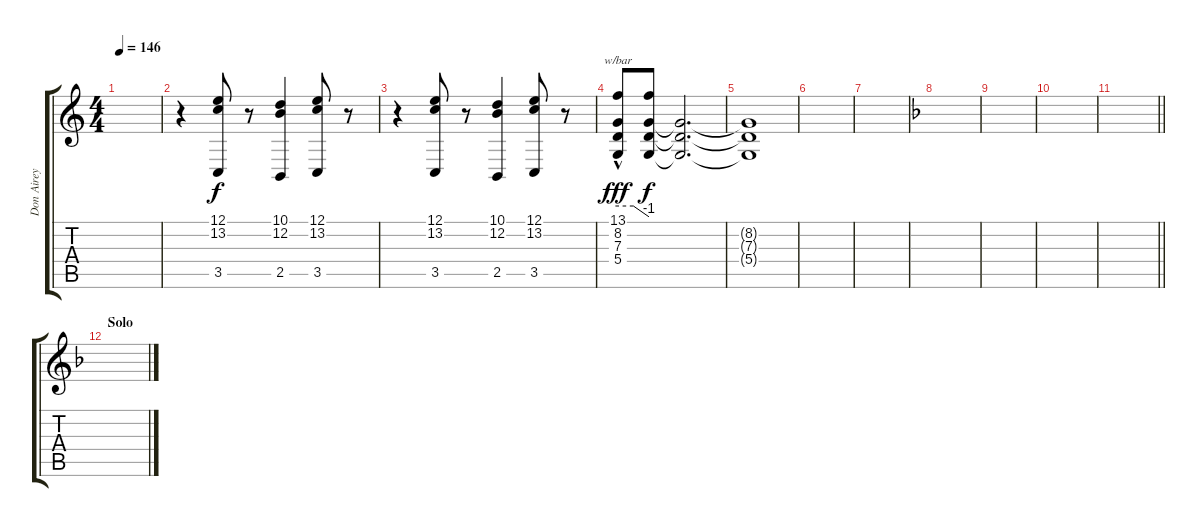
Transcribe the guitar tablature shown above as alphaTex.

\track ("Don Airey Keyboards" "Don Airey ") {instrument pad8sweep}
\staff {score tabs}
\tuning (E4 B3 G3 D3 A2 E2) {hide}
\ts (4 4)
\tempo 146
\clef g2
\ks aminor
|
r.4 (12.1 13.2 3.5).8 r.8 (10.1 12.2 2.5).4 (12.1 13.2 3.5).8 r.8 |
r.4 (12.1 13.2 3.5).8 r.8 (10.1 12.2 2.5).4 (12.1 13.2 3.5).8 r.8 |
(13.1{hac} 8.2{hac} 7.3{hac} 5.4{hac}).8{tbe (custom default 0 0 30 0 60 -4) dy fff} (13.1{t} 8.2{t} 7.3{t} 5.4{t}).8{dy f} (8.2{t} 7.3{t} 5.4{t}).2{d} |
(8.2{t} 7.3{t} 5.4{t}).1 |
|
|
\ks dminor
|
|
|
\barLineRight lightlight
|
\section ("" "Solo")
